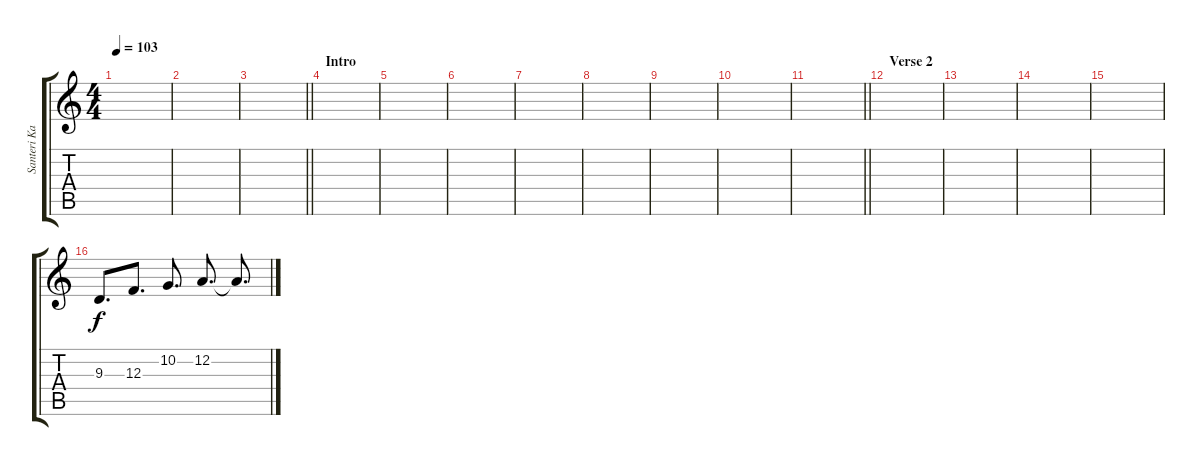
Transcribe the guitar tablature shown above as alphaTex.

\track ("Santeri Kallio Keyboards" "Santeri Ka") {instrument acousticgrandpiano}
\staff {score tabs}
\tuning (D4 A3 F3 C3 G2 D2) {hide}
\ts (4 4)
\tempo 103
\clef g2
\ks c
|
|
\barLineRight lightlight
|
\section ("" "Intro")
|
|
|
|
|
|
|
\barLineRight lightlight
|
\section ("" "Verse 2")
|
|
|
|
9.3.8{d} 12.3.8{d} 10.2.8{d} 12.2.8{d} 12.2{t}.8{d}
